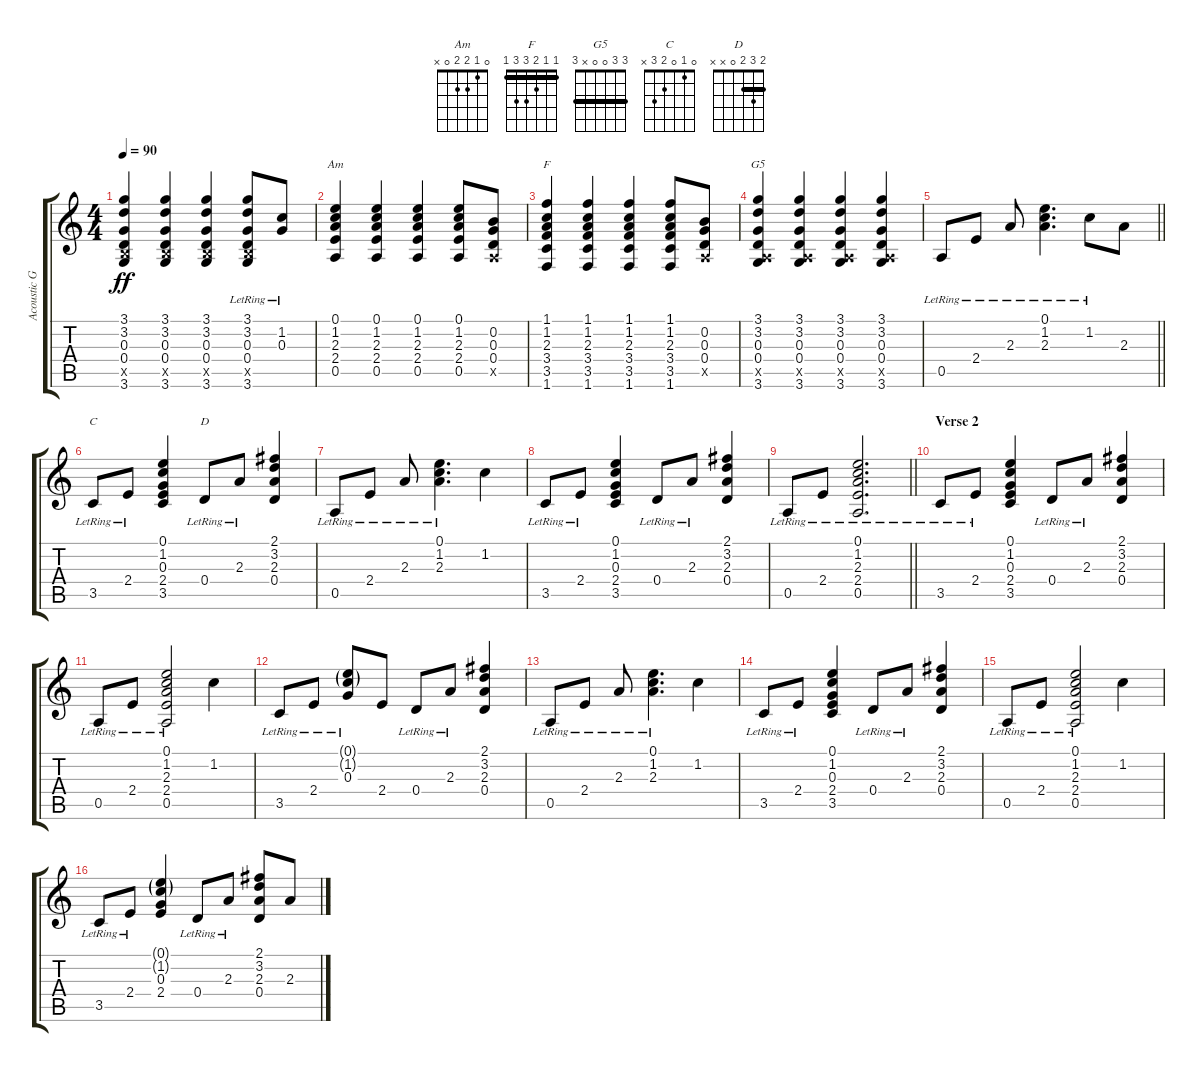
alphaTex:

\track ("Acoustic Guitar 2" "Acoustic G") {instrument acousticguitarsteel}
\staff {score tabs}
\tuning (E4 B3 G3 D3 A2 E2) {hide}
\chord ("Am" 0 1 2 2 0 x)
\chord ("F" 1 1 2 3 3 1) {barre 1}
\chord ("G5" 3 3 0 0 x 3) {barre 3}
\chord ("C" 0 1 0 2 3 x)
\chord ("D" 2 3 2 0 x x) {barre 2}
\ts (4 4)
\tempo 90
\clef g2
\ks c
(3.1 3.2 0.3 0.4 2.5{x} 3.6).4{dy ff} (3.1 3.2 0.3 0.4 2.5{x} 3.6).4 (3.1 3.2 0.3 0.4 2.5{x} 3.6).4 (3.1{lr} 3.2{lr} 0.3{lr} 0.4{lr} 2.5{x} 3.6{lr}).8 (1.2{lr} 0.3{lr}).8 |
(0.1 1.2 2.3 2.4 0.5).4{ch "Am"} (0.1 1.2 2.3 2.4 0.5).4 (0.1 1.2 2.3 2.4 0.5).4 (0.1 1.2 2.3 2.4 0.5).8 (0.2 0.3 0.4 0.5{x}).8 |
(1.1 1.2 2.3 3.4 3.5 1.6).4{ch "F"} (1.1 1.2 2.3 3.4 3.5 1.6).4 (1.1 1.2 2.3 3.4 3.5 1.6).4 (1.1 1.2 2.3 3.4 3.5 1.6).8 (0.2 0.3 0.4 0.5{x}).8 |
(3.1 3.2 0.3 0.4 0.5{x} 3.6).4{ch "G5"} (3.1 3.2 0.3 0.4 0.5{x} 3.6).4 (3.1 3.2 0.3 0.4 0.5{x} 3.6).4 (3.1 3.2 0.3 0.4 0.5{x} 3.6).4 |
\barLineRight lightlight
0.5{lr}.8 2.4{lr}.8 2.3{lr}.8 (0.1{lr} 1.2{lr} 2.3{lr}).4{d} 1.2{lr}.8 2.3.8 |
3.5{lr}.8{ch "C"} 2.4{lr}.8 (0.1 1.2 0.3 2.4 3.5).4 0.4{lr}.8{ch "D"} 2.3{lr}.8 (2.1 3.2 2.3 0.4).4 |
0.5{lr}.8 2.4{lr}.8 2.3{lr}.8 (0.1{lr} 1.2{lr} 2.3{lr}).4{d} 1.2.4 |
3.5{lr}.8 2.4{lr}.8 (0.1 1.2 0.3 2.4 3.5).4 0.4{lr}.8 2.3{lr}.8 (2.1 3.2 2.3 0.4).4 |
\barLineRight lightlight
0.5{lr}.8 2.4{lr}.8 (0.1 1.2 2.3 2.4{lr} 0.5).2{d} |
\section ("" "Verse 2")
3.5{lr}.8 2.4{lr}.8 (0.1 1.2 0.3 2.4 3.5).4 0.4{lr}.8 2.3{lr}.8 (2.1 3.2 2.3 0.4).4 |
0.5{lr}.8 2.4{lr}.8 (0.1 1.2 2.3 2.4{lr} 0.5).2 1.2.4 |
3.5{lr}.8 2.4{lr}.8 (0.1{g} 1.2{g} 0.3{lr}).8 2.4.8 0.4{lr}.8 2.3{lr}.8 (2.1 3.2 2.3 0.4).4 |
0.5{lr}.8 2.4{lr}.8 2.3{lr}.8 (0.1{lr} 1.2{lr} 2.3{lr}).4{d} 1.2.4 |
3.5{lr}.8 2.4{lr}.8 (0.1 1.2 0.3 2.4 3.5).4 0.4{lr}.8 2.3{lr}.8 (2.1 3.2 2.3 0.4).4 |
0.5{lr}.8 2.4{lr}.8 (0.1 1.2 2.3 2.4{lr} 0.5).2 1.2.4 |
3.5{lr}.8 2.4{lr}.8 (0.1{g} 1.2{g} 0.3 2.4).4 0.4{lr}.8 2.3{lr}.8 (2.1 3.2 2.3 0.4).8 2.3.8
